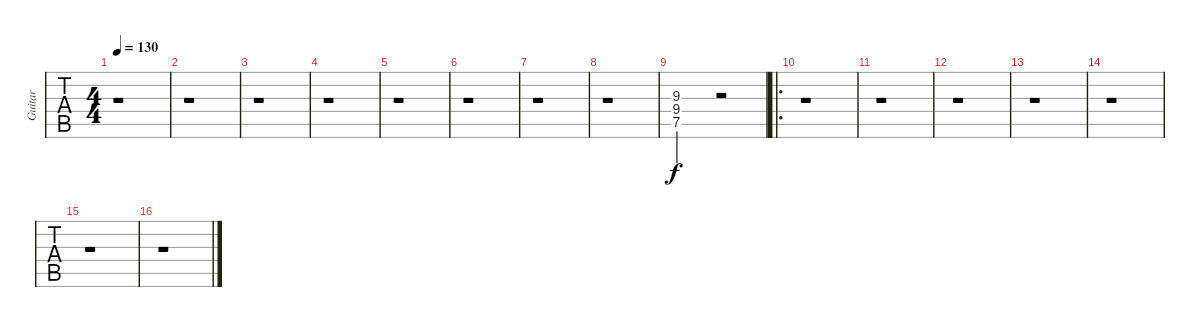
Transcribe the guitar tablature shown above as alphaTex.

\track ("Guitar" "Guitar") {instrument overdrivenguitar}
\staff {tabs}
\tuning (D4 A3 F3 C3 G2 C2) {hide}
\ts (4 4)
\tempo 130
\clef g2
\ks c
r.1{dy f} |
r.1 |
r.1 |
r.1 |
r.1 |
r.1 |
r.1 |
r.1 |
(9.3 9.4 7.5).2 r.2 |
\ro
r.1 |
r.1 |
r.1 |
r.1 |
r.1 |
r.1 |
r.1
